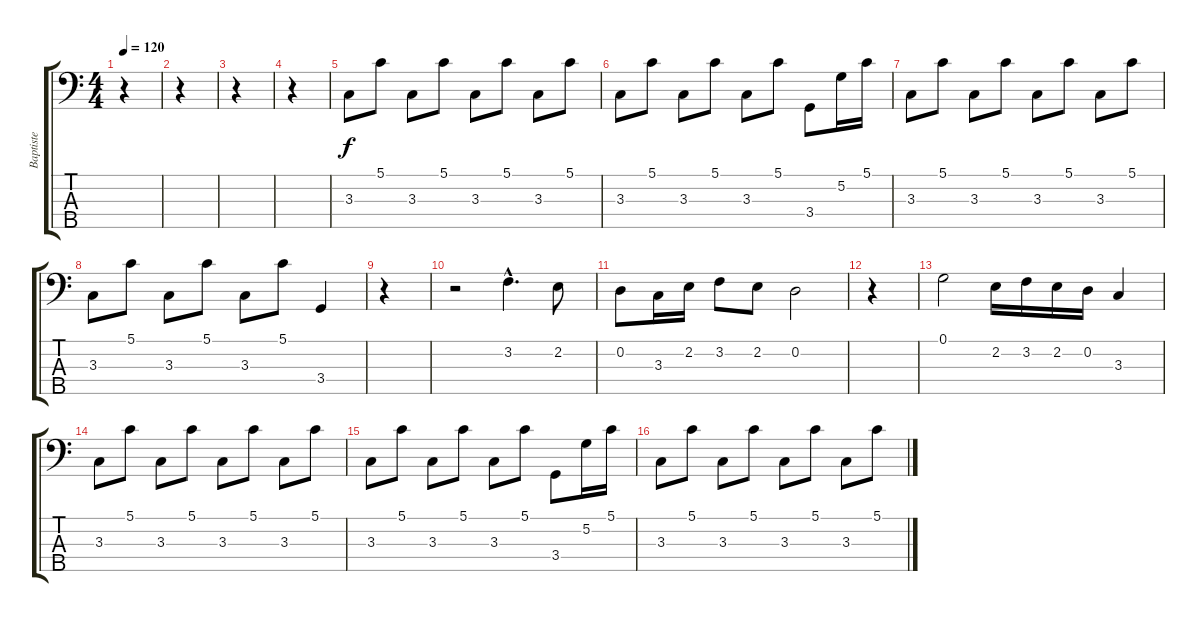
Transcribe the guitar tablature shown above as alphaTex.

\track ("Baptiste" "Baptiste") {instrument electricbassfinger}
\staff {score tabs}
\tuning (G2 D2 A1 E1 B0) {hide}
\ts (4 4)
\tempo 120
\clef f4
\ks c
r.4{dy f instrument electricbassfinger} |
r.4 |
r.4 |
r.4 |
3.3.8 5.1.8 3.3.8 5.1.8 3.3.8 5.1.8 3.3.8 5.1.8 |
3.3.8 5.1.8 3.3.8 5.1.8 3.3.8 5.1.8 3.4.8 5.2.16 5.1.16 |
3.3.8 5.1.8 3.3.8 5.1.8 3.3.8 5.1.8 3.3.8 5.1.8 |
3.3.8 5.1.8 3.3.8 5.1.8 3.3.8 5.1.8 3.4.4 |
r.4 |
r.2 3.2{hac}.4{d} 2.2.8 |
0.2.8 3.3.16 2.2.16 3.2.8 2.2.8 0.2.2 |
r.4 |
0.1.2 2.2.16 3.2.16 2.2.16 0.2.16 3.3.4 |
3.3.8 5.1.8 3.3.8 5.1.8 3.3.8 5.1.8 3.3.8 5.1.8 |
3.3.8 5.1.8 3.3.8 5.1.8 3.3.8 5.1.8 3.4.8 5.2.16 5.1.16 |
3.3.8 5.1.8 3.3.8 5.1.8 3.3.8 5.1.8 3.3.8 5.1.8
